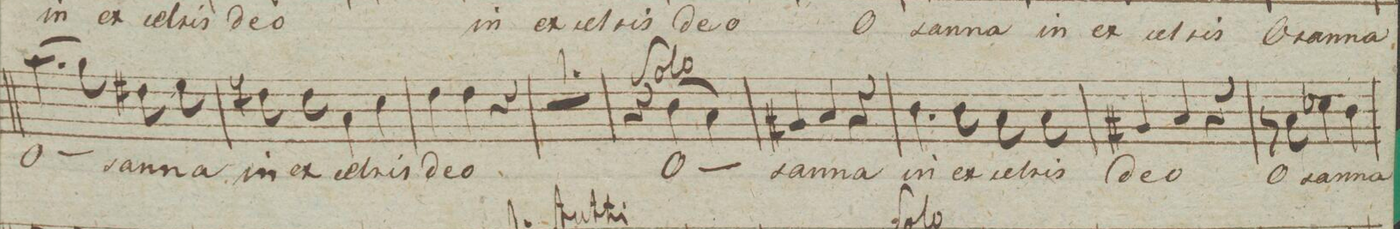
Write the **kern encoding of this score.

**kern	**text	**dynam
*I"Tenore.	*	*
*clefC4	*	*
*k[]	*	*
*M3/4	*	*
(4.g\	O-	.
8f\)	.	.
8c#X\	-san-	.
8d\	-na	.
=97	=97	=97
8cn\	in	.
8c\	ex-	.
4G\	-cel-	.
4B\	-sis	.
=98	=98	=98
4c\	de-	.
4c\	-o	.
4r	.	.
=99	=99	=99
2.r	.	.
=100	=100	=100
4r	.	.
(4A\	O-	.
4G\)	.	.
=101	=101	=101
4F#X/	-san-	.
4G/	-na	.
4r	.	.
=102	=102	=102
4.A\	in	.
8A\	ex-	.
8G\	-cel-	.
8G\	-sis	.
=103	=103	=103
4F#X/	de-	.
4G/	-o	.
4r	.	.
=104	=104	=104
8r	.	.
8G\	O-	.
4B-X\	-san-	.
4A\	-na	.
=105	=105	=105
*-	*-	*-
